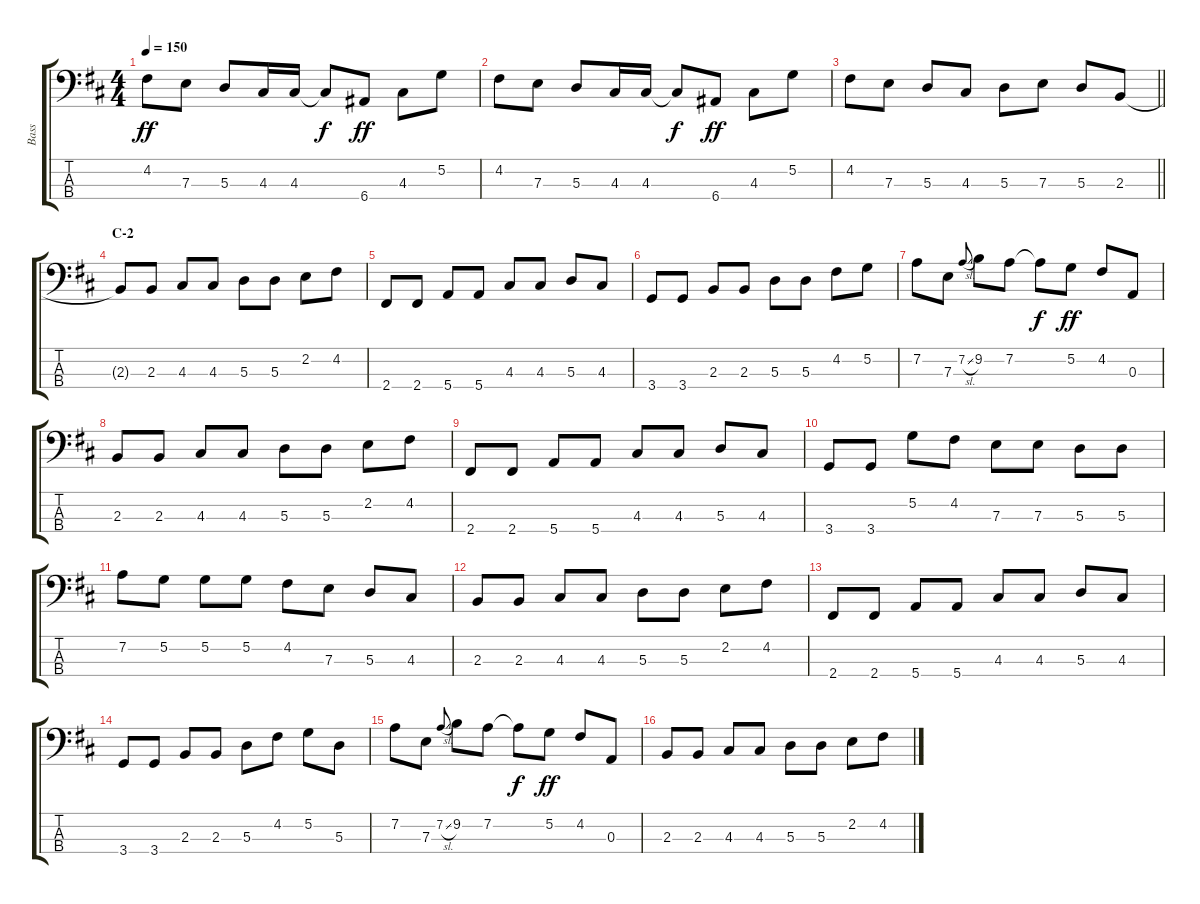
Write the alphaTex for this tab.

\track ("Bass" "Bass") {instrument electricbassfinger}
\staff {score tabs}
\tuning (G2 D2 A1 E1) {hide}
\ts (4 4)
\tempo 150
\clef f4
\ks d
4.2.8{dy ff} 7.3.8 5.3.8 4.3.16 4.3.16 4.3{t}.8{dy f} 6.4.8{dy ff} 4.3.8 5.2.8 |
4.2.8 7.3.8 5.3.8 4.3.16 4.3.16 4.3{t}.8{dy f} 6.4.8{dy ff} 4.3.8 5.2.8 |
\barLineRight lightlight
4.2.8 7.3.8 5.3.8 4.3.8 5.3.8 7.3.8 5.3.8 2.3.8 |
\section ("" "C-2")
2.3{t}.8 2.3.8 4.3.8 4.3.8 5.3.8 5.3.8 2.2.8 4.2.8 |
2.4.8 2.4.8 5.4.8 5.4.8 4.3.8 4.3.8 5.3.8 4.3.8 |
3.4.8 3.4.8 2.3.8 2.3.8 5.3.8 5.3.8 4.2.8 5.2.8 |
7.2.8 7.3.8 7.2{sl}.8{gr onbeat} 9.2.8 7.2.8 7.2{t}.8{dy f} 5.2.8{dy ff} 4.2.8 0.3.8 |
2.3.8 2.3.8 4.3.8 4.3.8 5.3.8 5.3.8 2.2.8 4.2.8 |
2.4.8 2.4.8 5.4.8 5.4.8 4.3.8 4.3.8 5.3.8 4.3.8 |
3.4.8 3.4.8 5.2.8 4.2.8 7.3.8 7.3.8 5.3.8 5.3.8 |
7.2.8 5.2.8 5.2.8 5.2.8 4.2.8 7.3.8 5.3.8 4.3.8 |
2.3.8 2.3.8 4.3.8 4.3.8 5.3.8 5.3.8 2.2.8 4.2.8 |
2.4.8 2.4.8 5.4.8 5.4.8 4.3.8 4.3.8 5.3.8 4.3.8 |
3.4.8 3.4.8 2.3.8 2.3.8 5.3.8 4.2.8 5.2.8 5.3.8 |
7.2.8 7.3.8 7.2{sl}.8{gr onbeat} 9.2.8 7.2.8 7.2{t}.8{dy f} 5.2.8{dy ff} 4.2.8 0.3.8 |
2.3.8 2.3.8 4.3.8 4.3.8 5.3.8 5.3.8 2.2.8 4.2.8
